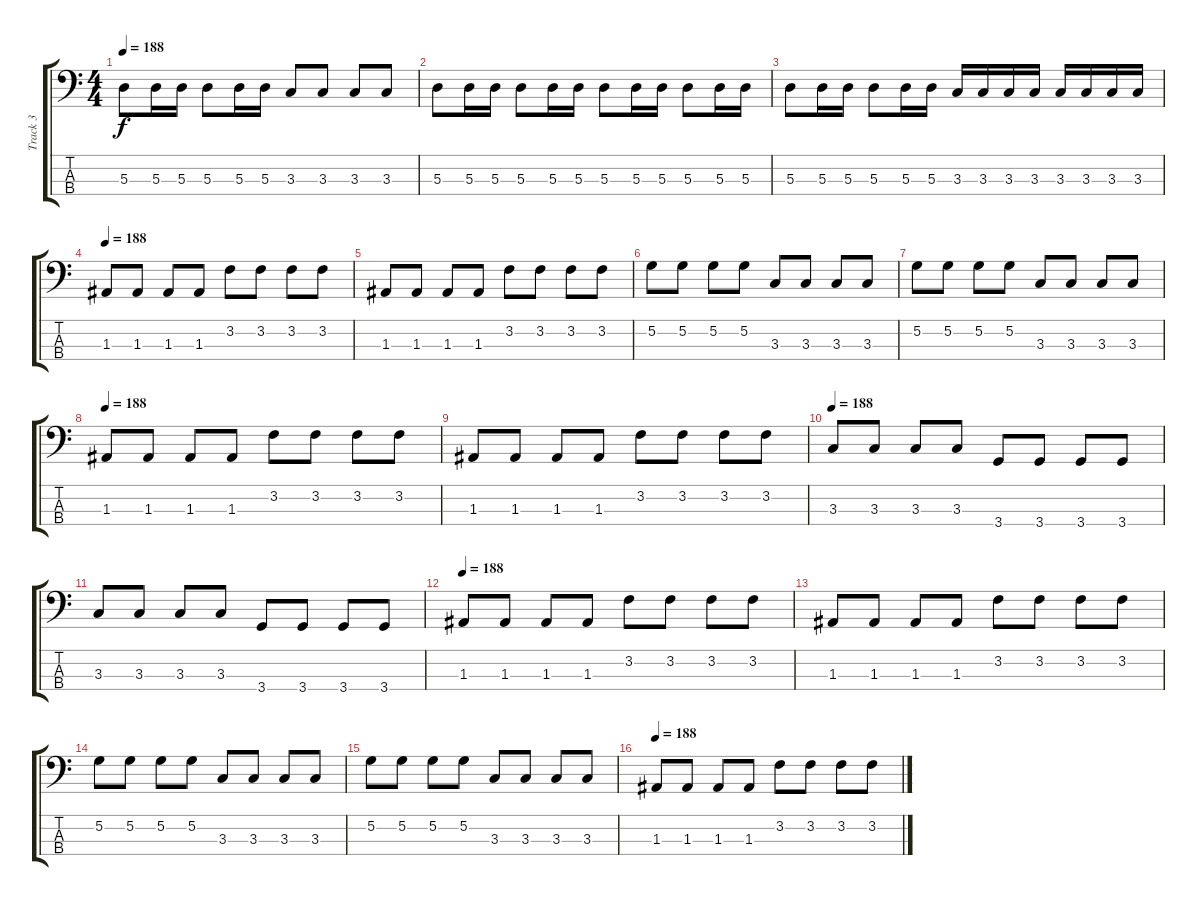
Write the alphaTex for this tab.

\track ("Track 3" "Track 3") {instrument electricbassfinger}
\staff {score tabs}
\tuning (G2 D2 A1 E1) {hide}
\ts (4 4)
\tempo 188
\clef f4
\ks c
5.3.8{dy f} 5.3.16 5.3.16 5.3.8 5.3.16 5.3.16 3.3.8 3.3.8 3.3.8 3.3.8 |
5.3.8 5.3.16 5.3.16 5.3.8 5.3.16 5.3.16 5.3.8 5.3.16 5.3.16 5.3.8 5.3.16 5.3.16 |
5.3.8 5.3.16 5.3.16 5.3.8 5.3.16 5.3.16 3.3.16 3.3.16 3.3.16 3.3.16 3.3.16 3.3.16 3.3.16 3.3.16 |
\tempo 188
1.3.8 1.3.8 1.3.8 1.3.8 3.2.8 3.2.8 3.2.8 3.2.8 |
1.3.8 1.3.8 1.3.8 1.3.8 3.2.8 3.2.8 3.2.8 3.2.8 |
5.2.8 5.2.8 5.2.8 5.2.8 3.3.8 3.3.8 3.3.8 3.3.8 |
5.2.8 5.2.8 5.2.8 5.2.8 3.3.8 3.3.8 3.3.8 3.3.8 |
\tempo 188
1.3.8 1.3.8 1.3.8 1.3.8 3.2.8 3.2.8 3.2.8 3.2.8 |
1.3.8 1.3.8 1.3.8 1.3.8 3.2.8 3.2.8 3.2.8 3.2.8 |
\tempo 188
3.3.8 3.3.8 3.3.8 3.3.8 3.4.8 3.4.8 3.4.8 3.4.8 |
3.3.8 3.3.8 3.3.8 3.3.8 3.4.8 3.4.8 3.4.8 3.4.8 |
\tempo 188
1.3.8 1.3.8 1.3.8 1.3.8 3.2.8 3.2.8 3.2.8 3.2.8 |
1.3.8 1.3.8 1.3.8 1.3.8 3.2.8 3.2.8 3.2.8 3.2.8 |
5.2.8 5.2.8 5.2.8 5.2.8 3.3.8 3.3.8 3.3.8 3.3.8 |
5.2.8 5.2.8 5.2.8 5.2.8 3.3.8 3.3.8 3.3.8 3.3.8 |
\tempo 188
1.3.8 1.3.8 1.3.8 1.3.8 3.2.8 3.2.8 3.2.8 3.2.8
